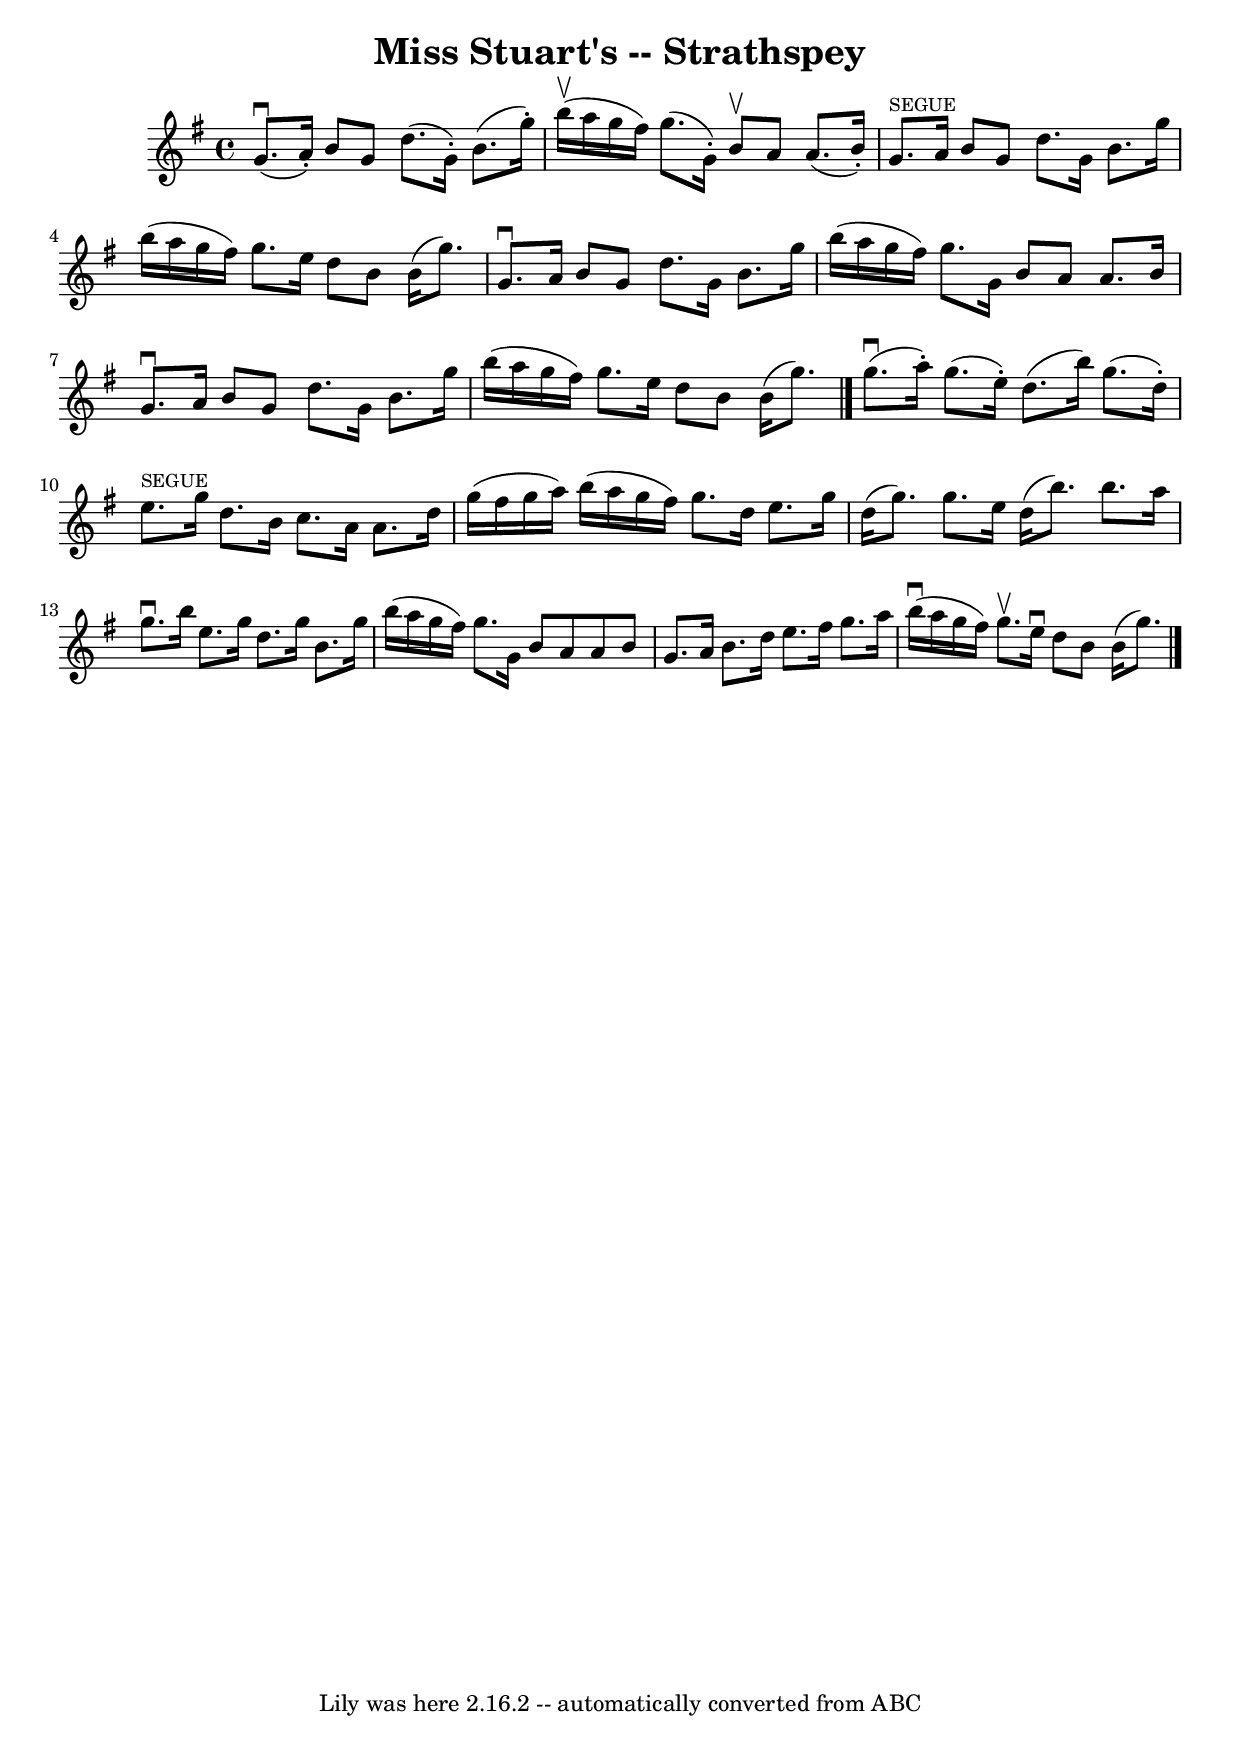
\version "2.16.2"
\include "Mammoth.ily"
\header {
	%% book = "Ryan's Mammoth Collection"
	crossRefNumber = "1"
	footnotes = "\\\\161 960"
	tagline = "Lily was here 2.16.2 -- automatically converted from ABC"
	title = "Miss Stuart's -- Strathspey"
}
voicedefault =  {


 \override Staff.TimeSignature #'style = #'C
 \time 4/4 
\key g \major g'8.^\downbow(a'16 -.) b'8 g'8 d''8. (
 g'16 -.) b'8. (g''16 -.)   |
 b''16^\upbow(a''16    
g''16 fis''16) g''8. (g'16 -.) b'8^\upbow a'8 a'8. (
b'16 -.)   |
 g'8.^\segue a'16 b'8 g'8 d''8. g'16 
 b'8. g''16    |
 b''16 (a''16 g''16 fis''16) g''8.  
 e''16 d''8 b'8 b'16 (g''8.)   |
 g'8.^\downbow   
a'16 b'8 g'8 d''8. g'16 b'8. g''16    |
 b''16 (
a''16 g''16 fis''16) g''8. g'16 b'8 a'8 a'8. b'16    
|
 g'8.^\downbow a'16 b'8 g'8 d''8. g'16 b'8.    
g''16    |
 b''16 (a''16 g''16 fis''16) g''8. e''16    
 d''8 b'8 b'16 (g''8.)   \bar "|." g''8.^\downbow(a''16 
-.) g''8. (e''16 -.) d''8. (b''16) g''8. (d''16 -.)   
|
 e''8.^\segue g''16 d''8. b'16 c''8. a'16 a'8.   
 d''16    |
 g''16 (fis''16 g''16 a''16) b''16 (
a''16 g''16 fis''16) g''8. d''16 e''8. g''16    |
   
d''16 (g''8.) g''8. e''16 d''16 (b''8.) b''8. a''16    
|
 g''8.^\downbow b''16 e''8. g''16 d''8. g''16    
b'8. g''16    |
 b''16 (a''16 g''16 fis''16) g''8.    
g'16 b'8 a'8 a'8 b'8    |
 g'8. a'16 b'8. d''16    
e''8. fis''16 g''8. a''16    |
 b''16^\downbow(a''16    
g''16 fis''16) g''8.^\upbow e''16^\downbow d''8 b'8    
b'16 (g''8.)   \bar "|."   
}

\score{
    <<

	\context Staff="default"
	{
	    \voicedefault 
	}

    >>
	\layout {
	}
	\midi {}
}
